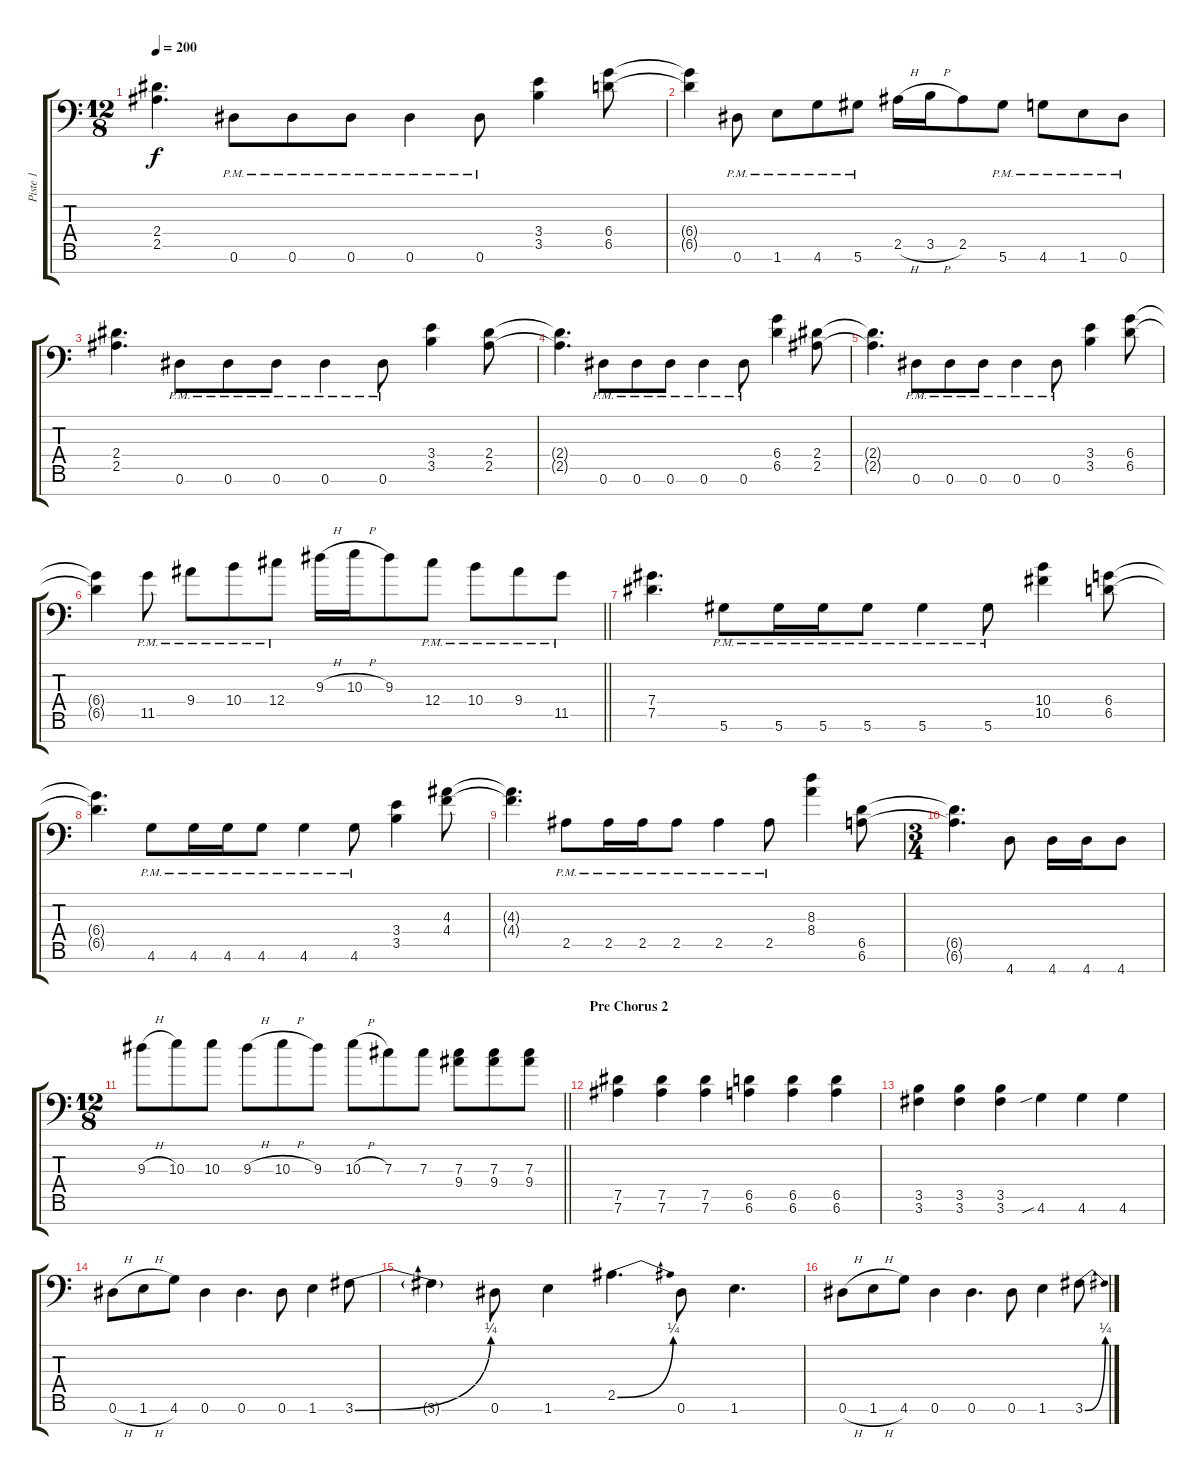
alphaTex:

\track ("Piste 1" "Piste 1") {instrument distortionguitar}
\staff {score tabs}
\tuning (Eb4 Bb3 Gb3 Db3 Ab2 Eb2 Bb1) {hide}
\ts (12 8)
\tempo 200
\clef f4
\ks c
(2.4{t} 2.5{t}).4{d dy f} 0.6{pm}.8 0.6{pm}.8 0.6{pm}.8 0.6{pm}.4 0.6{pm}.8 (3.4 3.5).4 (6.4 6.5).8 |
(6.4{t} 6.5{t}).4 0.6{pm}.8 1.6{pm}.8 4.6{pm}.8 5.6{pm}.8 2.5{h}.16 3.5{h}.16 2.5.8 5.6{pm}.8 4.6{pm}.8 1.6{pm}.8 0.6{pm}.8 |
(2.4 2.5).4{d} 0.6{pm}.8 0.6{pm}.8 0.6{pm}.8 0.6{pm}.4 0.6{pm}.8 (3.4 3.5).4 (2.4 2.5).8 |
(2.4{t} 2.5{t}).4{d} 0.6{pm}.8 0.6{pm}.8 0.6{pm}.8 0.6{pm}.4 0.6{pm}.8 (6.4 6.5).4 (2.4 2.5).8 |
(2.4{t} 2.5{t}).4{d} 0.6{pm}.8 0.6{pm}.8 0.6{pm}.8 0.6{pm}.4 0.6{pm}.8 (3.4 3.5).4 (6.4 6.5).8 |
\barLineRight lightlight
(6.4{t} 6.5{t}).4 11.5{pm}.8 9.4{pm}.8 10.4{pm}.8 12.4{pm}.8 9.3{h}.16 10.3{h}.16 9.3.8 12.4{pm}.8 10.4{pm}.8 9.4{pm}.8 11.5{pm}.8 |
(7.4 7.5).4{d} 5.6{pm}.8 5.6{pm}.16 5.6{pm}.16 5.6{pm}.8 5.6{pm}.4 5.6{pm}.8 (10.4 10.5).4 (6.4 6.5).8 |
(6.4{t} 6.5{t}).4{d} 4.6{pm}.8 4.6{pm}.16 4.6{pm}.16 4.6{pm}.8 4.6{pm}.4 4.6{pm}.8 (3.4 3.5).4 (4.3 4.4).8 |
(4.3{t} 4.4{t}).4{d} 2.5{pm}.8 2.5{pm}.16 2.5{pm}.16 2.5{pm}.8 2.5{pm}.4 2.5{pm}.8 (8.3 8.4).4 (6.5 6.6).8 |
\ts (3 4)
(6.5{t} 6.6{t}).4{d} 4.7.8 4.7.16 4.7.16 4.7.8 |
\ts (12 8)
\barLineRight lightlight
9.3{h}.8 10.3.8 10.3.8 9.3{h}.8 10.3{h}.8 9.3.8 10.3{h}.8 7.3.8 7.3.8 (7.3 9.4).8 (7.3 9.4).8 (7.3 9.4).8 |
\section ("" "Pre Chorus 2")
(7.5 7.6).4 (7.5 7.6).4 (7.5 7.6).4 (6.5 6.6).4 (6.5 6.6).4 (6.5 6.6).4 |
(3.5 3.6).4 (3.5 3.6).4 (3.5 3.6).4 4.6{sib}.4 4.6.4 4.6.4 |
0.6{h}.8 1.6{h}.8 4.6.8 0.6.4 0.6.4{d} 0.6.8 1.6.4 3.6{be (bend 0 0 60 1)}.8 |
3.6{t}.4 0.6.8 1.6.4 2.5{be (bend 0 0 60 1)}.4{d} 0.6.8 1.6.4{d} |
0.6{h}.8 1.6{h}.8 4.6.8 0.6.4 0.6.4{d} 0.6.8 1.6.4 3.6{be (bend 0 0 60 1)}.8
